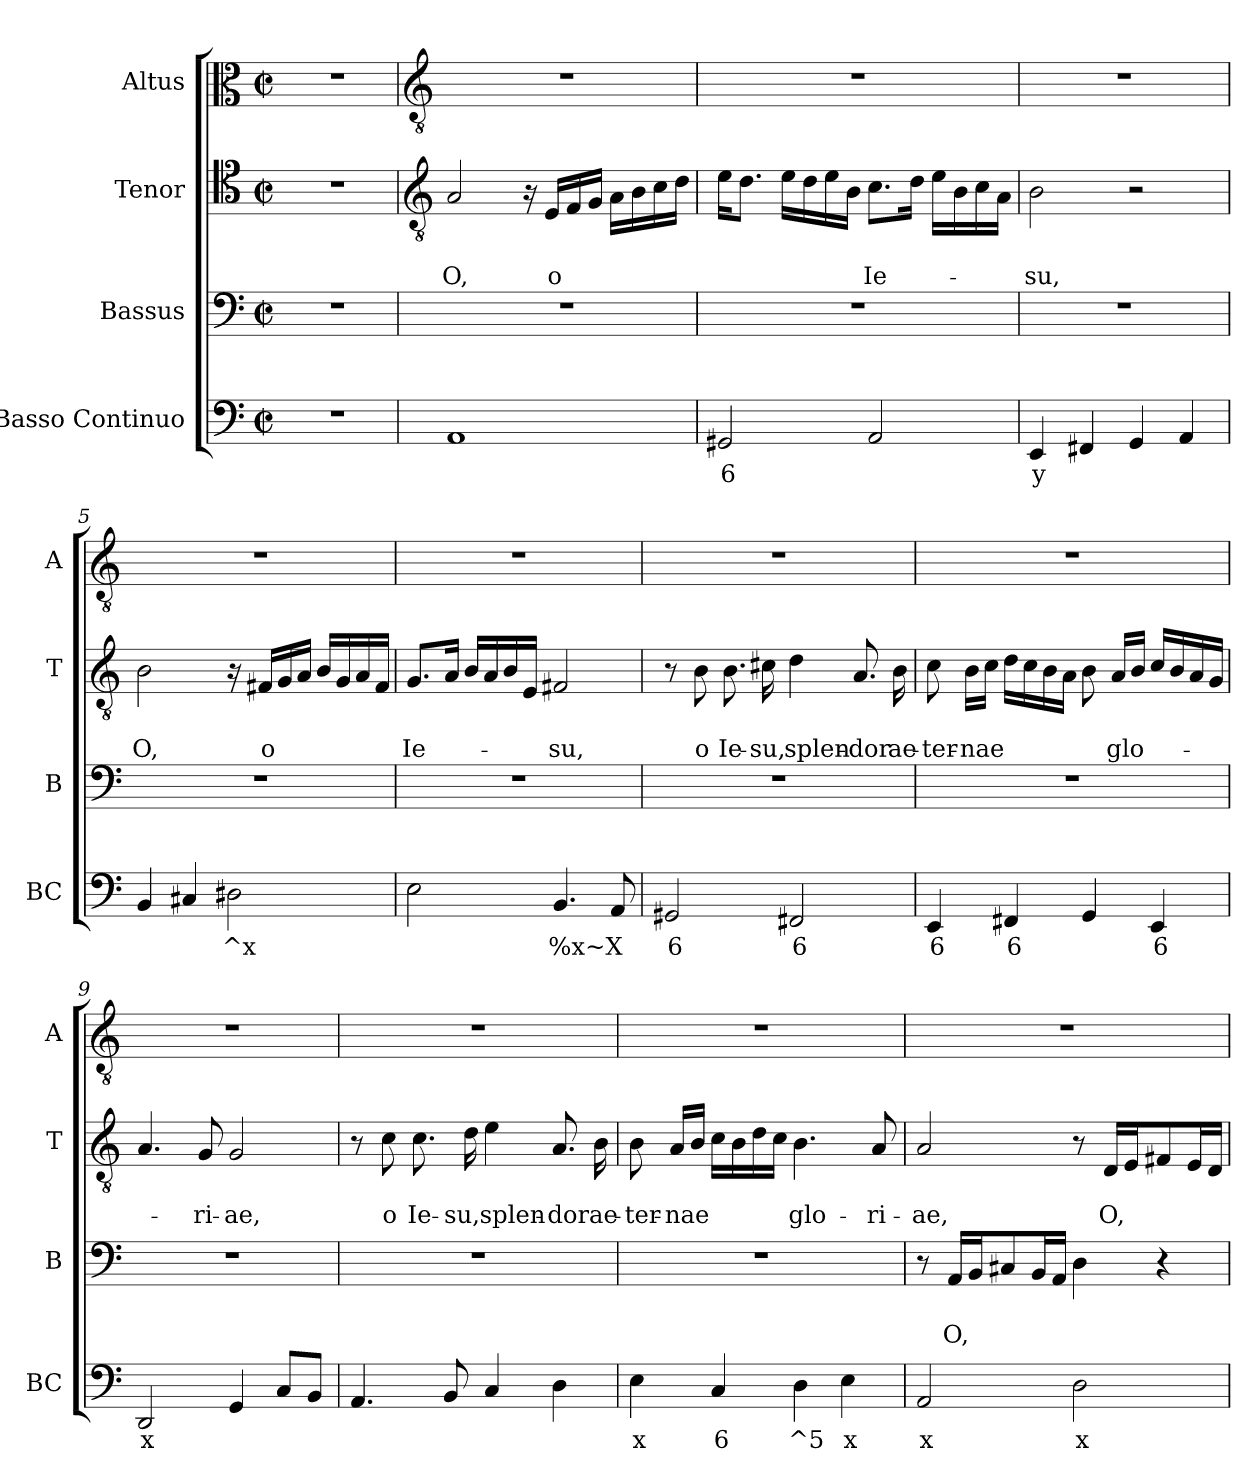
**kern	**text	**kern	**text	**text	**kern	**text	**text	**kern
*part4	*part4	*part3	*part3	*part3	*part2	*part2	*part2	*part1
*staff4	*staff4	*staff3	*staff3	*staff3	*staff2	*staff2	*staff2	*staff1
*I"Basso Continuo	*	*I"Bassus	*	*	*I"Tenor	*	*	*I"Altus
*I'BC	*	*I'B	*	*	*I'T	*	*	*I'A
*clefF4	*	*clefF4	*	*	*clefC4	*	*	*clefC3
*k[]	*	*k[]	*	*	*k[]	*	*	*k[]
*C:	*	*C:	*	*	*C:	*	*	*C:
*M2/2	*	*M2/2	*	*	*M2/2	*	*	*M2/2
*met(c|)	*	*met(c|)	*	*	*met(c|)	*	*	*met(c|)
=1	=1	=1	=1	=1	=1	=1	=1	=1
1r	.	1r	.	.	1r	.	.	1r
=2	=2	=2	=2	=2	=2	=2	=2	=2
*	*	*	*	*	*clefGv2	*	*	*clefGv2
!	!	!	!	!	!	!	!LO:LY:b	!
1AA	.	1r	.	.	2A/	.	O,	1r
.	.	.	.	.	16r	.	.	.
!	!	!	!	!	!	!	!LO:LY:b	!
.	.	.	.	.	16E/LL	.	o	.
.	.	.	.	.	16F/	.	.	.
.	.	.	.	.	16G/JJ	.	.	.
.	.	.	.	.	16A\LL	.	.	.
.	.	.	.	.	16B\	.	.	.
.	.	.	.	.	16c\	.	.	.
.	.	.	.	.	16d\JJ	.	.	.
=3	=3	=3	=3	=3	=3	=3	=3	=3
!	!LO:LY:b	!	!	!	!	!	!	!
2GG#X/	6	1r	.	.	16e\KL	.	.	1r
.	.	.	.	.	8.d\J	.	.	.
.	.	.	.	.	16e\LL	.	.	.
.	.	.	.	.	16d\	.	.	.
.	.	.	.	.	16e\	.	.	.
.	.	.	.	.	16B\JJ	.	.	.
!	!	!	!	!	!	!	!LO:LY:b	!
2AA/	.	.	.	.	8.c\L	.	Ie-	.
.	.	.	.	.	16d\Jk	.	.	.
.	.	.	.	.	16e\LL	.	.	.
.	.	.	.	.	16B\	.	.	.
.	.	.	.	.	16c\	.	.	.
.	.	.	.	.	16A\JJ	.	.	.
=4	=4	=4	=4	=4	=4	=4	=4	=4
!	!LO:LY:b	!	!	!	!	!	!LO:LY:b	!
4EE/	y	1r	.	.	2B\	.	-su,	1r
4FF#X/	.	.	.	.	.	.	.	.
4GG/	.	.	.	.	2r	.	.	.
4AA/	.	.	.	.	.	.	.	.
!!LO:LB:g=z
=5	=5	=5	=5	=5	=5	=5	=5	=5
!	!	!	!	!	!	!	!LO:LY:b	!
4BB/	.	1r	.	.	2B\	.	O,	1r
4C#X/	.	.	.	.	.	.	.	.
!	!LO:LY:b	!	!	!	!	!	!	!
2D#X\	^x	.	.	.	16r	.	.	.
!	!	!	!	!	!	!	!LO:LY:b	!
.	.	.	.	.	16F#X/LL	.	o	.
.	.	.	.	.	16G/	.	.	.
.	.	.	.	.	16A/JJ	.	.	.
.	.	.	.	.	16B/LL	.	.	.
.	.	.	.	.	16G/	.	.	.
.	.	.	.	.	16A/	.	.	.
.	.	.	.	.	16F#/JJ	.	.	.
=6	=6	=6	=6	=6	=6	=6	=6	=6
!	!	!	!	!	!	!	!LO:LY:b	!
2E\	.	1r	.	.	8.G/L	.	Ie-	1r
.	.	.	.	.	16A/Jk	.	.	.
.	.	.	.	.	16B/LL	.	.	.
.	.	.	.	.	16A/	.	.	.
.	.	.	.	.	16B/	.	.	.
.	.	.	.	.	16E/JJ	.	.	.
!	!LO:LY:b	!	!	!	!	!	!LO:LY:b	!
4.BB/	%x~X	.	.	.	2F#X/	.	-su,	.
8AA/	.	.	.	.	.	.	.	.
=7	=7	=7	=7	=7	=7	=7	=7	=7
!	!LO:LY:b	!	!	!	!	!	!	!
2GG#X/	6	1r	.	.	8r	.	.	1r
!	!	!	!	!	!	!	!LO:LY:b	!
.	.	.	.	.	8B\	.	o	.
!	!	!	!	!	!	!	!LO:LY:b	!
.	.	.	.	.	8.B\	.	Ie-	.
!	!	!	!	!	!	!	!LO:LY:b	!
.	.	.	.	.	16c#X\	.	-su,	.
!	!LO:LY:b	!	!	!	!	!	!LO:LY:b	!
2FF#X/	6	.	.	.	4d\	.	splen-	.
!	!	!	!	!	!	!	!LO:LY:b	!
.	.	.	.	.	8.A/	.	-dor	.
!	!	!	!	!	!	!	!LO:LY:b	!
.	.	.	.	.	16B\	.	ae-	.
!!LO:PB:g=z
=8	=8	=8	=8	=8	=8	=8	=8	=8
!	!LO:LY:b	!	!	!	!	!	!LO:LY:b	!
4EE/	6	1r	.	.	8c\	.	-ter-	1r
!	!	!	!	!	!	!	!LO:LY:b	!
.	.	.	.	.	16B\LL	.	-nae	.
.	.	.	.	.	16c\JJ	.	.	.
!	!LO:LY:b	!	!	!	!	!	!	!
4FF#X/	6	.	.	.	16d\LL	.	.	.
.	.	.	.	.	16c\	.	.	.
.	.	.	.	.	16B\	.	.	.
.	.	.	.	.	16A\JJ	.	.	.
4GG/	.	.	.	.	8B\	.	.	.
!	!	!	!	!	!	!	!LO:LY:b	!
.	.	.	.	.	16A/LL	.	glo-	.
.	.	.	.	.	16B/JJ	.	.	.
!	!LO:LY:b	!	!	!	!	!	!	!
4EE/	6	.	.	.	16c/LL	.	.	.
.	.	.	.	.	16B/	.	.	.
.	.	.	.	.	16A/	.	.	.
.	.	.	.	.	16G/JJ	.	.	.
=9	=9	=9	=9	=9	=9	=9	=9	=9
!	!LO:LY:b	!	!	!	!	!	!	!
2DD/	x	1r	.	.	4.A/	.	.	1r
!	!	!	!	!	!	!	!LO:LY:b	!
.	.	.	.	.	8G/	.	-ri-	.
!	!	!	!	!	!	!	!LO:LY:b	!
4GG/	.	.	.	.	2G/	.	-ae,	.
8C/L	.	.	.	.	.	.	.	.
8BB/J	.	.	.	.	.	.	.	.
=10	=10	=10	=10	=10	=10	=10	=10	=10
4.AA/	.	1r	.	.	8r	.	.	1r
!	!	!	!	!	!	!	!LO:LY:b	!
.	.	.	.	.	8c\	.	o	.
!	!	!	!	!	!	!	!LO:LY:b	!
.	.	.	.	.	8.c\	.	Ie-	.
8BB/	.	.	.	.	.	.	.	.
!	!	!	!	!	!	!	!LO:LY:b	!
.	.	.	.	.	16d\	.	-su,	.
!	!	!	!	!	!	!	!LO:LY:b	!
4C/	.	.	.	.	4e\	.	splen-	.
!	!	!	!	!	!	!	!LO:LY:b	!
4D\	.	.	.	.	8.A/	.	-dor	.
!	!	!	!	!	!	!	!LO:LY:b	!
.	.	.	.	.	16B\	.	ae-	.
=11	=11	=11	=11	=11	=11	=11	=11	=11
!	!LO:LY:b	!	!	!	!	!	!LO:LY:b	!
4E\	x	1r	.	.	8B\	.	-ter-	1r
!	!	!	!	!	!	!	!LO:LY:b	!
.	.	.	.	.	16A/LL	.	-nae	.
.	.	.	.	.	16B/JJ	.	.	.
!	!LO:LY:b	!	!	!	!	!	!	!
4C/	6	.	.	.	16c\LL	.	.	.
.	.	.	.	.	16B\	.	.	.
.	.	.	.	.	16d\	.	.	.
.	.	.	.	.	16c\JJ	.	.	.
!	!LO:LY:b	!	!	!	!	!	!LO:LY:b	!
4D\	^5	.	.	.	4.B\	.	glo-	.
!	!LO:LY:b	!	!	!	!	!	!	!
4E\	x	.	.	.	.	.	.	.
!	!	!	!	!	!	!	!LO:LY:b	!
.	.	.	.	.	8A/	.	-ri-	.
!!LO:LB:g=z
=12	=12	=12	=12	=12	=12	=12	=12	=12
!	!LO:LY:b	!	!	!	!	!	!LO:LY:b	!
2AA/	x	8r	.	.	2A/	.	-ae,	1r
!	!	!	!	!LO:LY:b	!	!	!	!
.	.	16AA/LL	.	O,	.	.	.	.
.	.	16BB/J	.	.	.	.	.	.
.	.	8C#X/	.	.	.	.	.	.
.	.	16BB/L	.	.	.	.	.	.
.	.	16AA/JJ	.	.	.	.	.	.
!	!LO:LY:b	!	!	!	!	!	!	!
2D\	x	4D\	.	.	8r	.	.	.
!	!	!	!	!	!	!	!LO:LY:b	!
.	.	.	.	.	16D/LL	.	O,	.
.	.	.	.	.	16E/J	.	.	.
.	.	4r	.	.	8F#X/	.	.	.
.	.	.	.	.	16E/L	.	.	.
.	.	.	.	.	16D/JJ	.	.	.
=	=	=	=	=	=	=	=	=
*-	*-	*-	*-	*-	*-	*-	*-	*-
